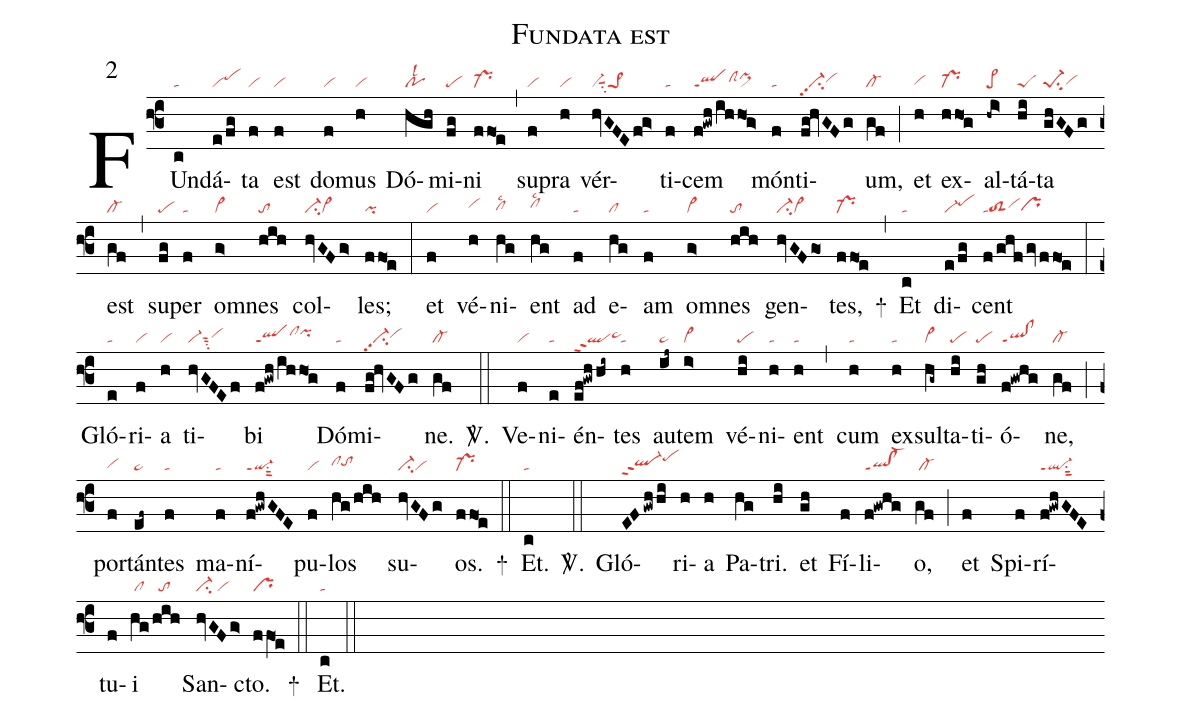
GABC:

name: Fundata est;
mode: 2;
nabc-lines: 1;
%%
(f3)
FUn(c|ta)dá(e/fg|vipehi)ta(f|vi) est(f|vi) do(f|vi)mus(h|vi) Dó(hgh|polsl2)mi(fg|pe)ni(ffo1!e|pr-) (,)
sup(f|vi)ra(h|vi) vér(hvGFEfg>|vi-suu1su2pe>1)ti(f|ta)cem(f!gwh/ihho1!g>|qlppt1clShhpi>hi) món(f|ta)ti(fg!hvGFg|vi-pp2su2vihh)um,(gf|cl-) (;)
et(h|vihg) ex(hho1!g|pr-)al(-hi>|pe>)tá(hi|peS)ta(ghGFg|pe-1su2vihg) est(gf|cl-) (,)
su(fg|pe)per(f|ta) om(g>|vi>)nes(hih|to) col(hvGFg>|ci-vi>)les;(ffo1!e|pi) (:)
et(f|vi) vé(h|vihh)ni(hg|clhglsc2)ent(hg|clhhlsc2) ad(f|ta) e(hg|cl)am(f|ta) om(g>|vi>)nes(hih|to) gen(hvGFgo1|ci-vi>)tes,(ffo1!e|pr-) +(,)
Et(c|ta) di(e/fg|vi-pehi)cent(f/ghfgvffo1!e|tatoS2vihhprhg) (:)
Gló(e|ta)ri(f|vi)a(h|vi) ti(hvGFEf|vi-sut2su2vihh)bi(f!gwh/ihho1!g|qlppt1clhipihi) Dó(f|ta)mi(fg!hvGFg|vi-pp2su2vihh)ne.(gf|cl-) <sp>V/</sp>.(::)
Ve(f|vi)ni(e|ta)én(ef!gwh/hi~|qlppt2ta>hh)tes(h|ta) au(ij~|ta>)tem(i>|vi>) vé(hi|pe)ni(h|ta)ent(h|ta) (,)
cum(h|ta) ex(h|ta)sul(hg~|vi>)ta(hi|pe)ti(gh|pe)ó(f!gwhg|ql!clppt1)ne,(gf|cl-) (;)
por(f|vihg)tán(ef~|ta>)tes(f|ta) ma(f|ta)ní(f!gwhGFE|qi-ppt1su1sut2)pu(f|vi)los(hg/hih|clhhtohh) su(hvGFg|ci-vi)os.(ffo1!e|pr-) +(::)
Et.(c|ta) <sp>V/</sp>.(::)
Gló(EFgwhhi|ql-hhppt2pehj)ri(h)a(h) Pa(hg)tri.(hi)
et(gh) Fí(f)li(f!gwhg|ql!cl-ppt1)o,(gf|/cl-) (;)
et(f) Spi(f)rí(f!gwhGFE|ql-ppt1su1sut2)tu(f)i(hg|/cl|/hih|//to) San(hvGFg>|ci-/vi)cto.(ffO1e|pr) +(::)
Et.(c|ta) (::)
